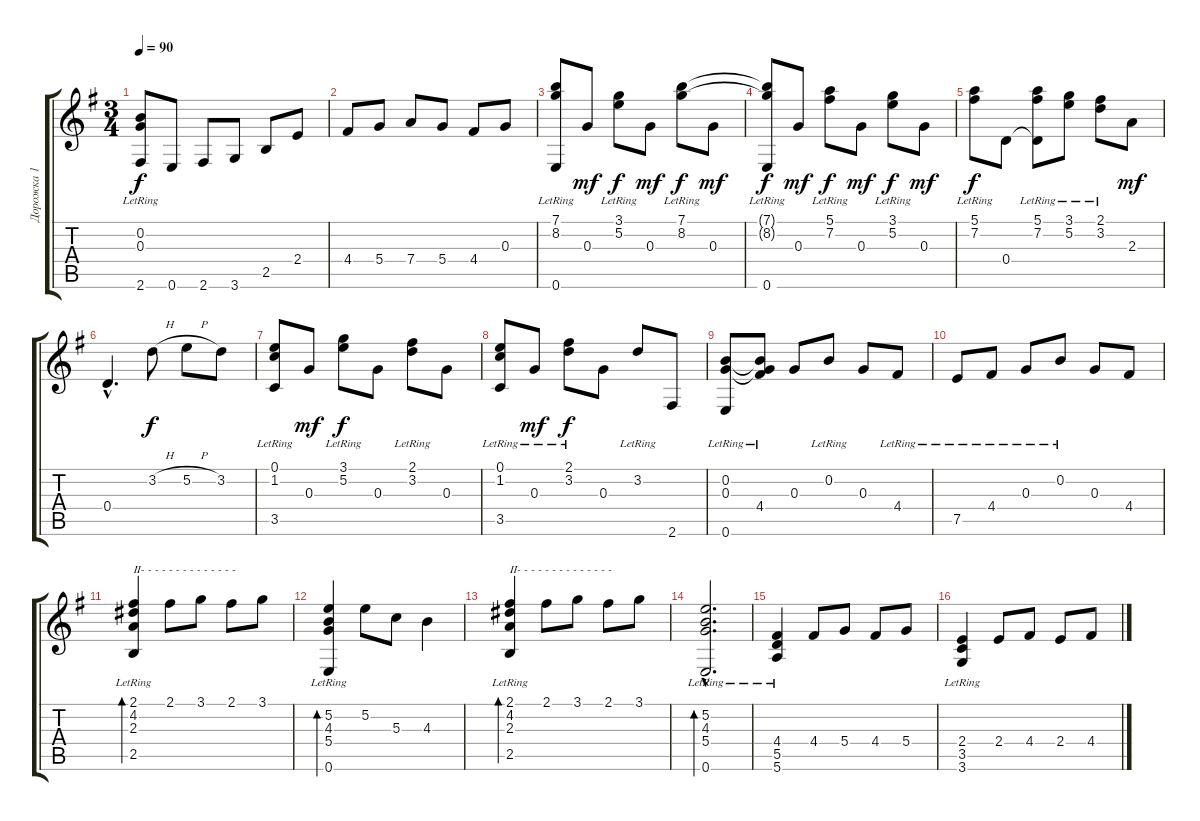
\track ("Дорожка 1" "Дорожка 1") {instrument acousticguitarnylon}
\staff {score tabs}
\tuning (E4 B3 G3 D3 A2 E2) {hide}
\ts (3 4)
\tempo 90
\clef g2
\ks eminor
(0.2{lr} 0.3{lr} 2.6).8{dy f} 0.6.8 2.6.8 3.6.8 2.5.8 2.4.8 |
4.4.8 5.4.8 7.4.8 5.4.8 4.4.8 0.3.8 |
(7.1{lr} 8.2{lr} 0.6).8 0.3.8{dy mf} (3.1{lr} 5.2{lr}).8{dy f} 0.3.8{dy mf} (7.1{lr} 8.2{lr}).8{dy f} 0.3.8{dy mf} |
(7.1{t} 8.2{t} 0.6{lr}).8{dy f} 0.3.8{dy mf} (5.1{lr} 7.2{lr}).8{dy f} 0.3.8{dy mf} (3.1{lr} 5.2{lr}).8{dy f} 0.3.8{dy mf} |
(5.1{lr} 7.2{lr}).8{dy f} 0.4.8 (5.1{lr} 7.2{lr} 0.4{t}).8 (3.1{lr} 5.2{lr}).8 (2.1{lr} 3.2{lr}).8 2.3.8{dy mf} |
0.4{hac}.4{d} 3.2{h}.8{dy f} 5.2{h}.8 3.2.8 |
(0.1{lr} 1.2{lr} 3.5{lr}).8 0.3.8{dy mf} (3.1{lr} 5.2{lr}).8{dy f} 0.3.8 (2.1{lr} 3.2{lr}).8 0.3.8 |
(0.1{lr} 1.2{lr} 3.5{lr}).8 0.3{lr}.8{dy mf} (2.1{lr} 3.2{lr}).8{dy f} 0.3.8 3.2{lr}.8 2.6.8 |
(0.2{lr} 0.3{lr} 0.6{lr}).8 (0.2{t} 0.3{t} 4.4{lr}).8 0.3.8 0.2{lr}.8 0.3.8 4.4{lr}.8 |
7.5{lr}.8 4.4{lr}.8 0.3{lr}.8 0.2{lr}.8 0.3.8 4.4.8 |
(2.1 4.2{lr} 2.3{lr} 2.5{lr}).4{bd 240 txt "II- - - - - - - - - - - - - -"} 2.1.8 3.1.8 2.1.8 3.1.8 |
(5.2 4.3{lr} 5.4{lr} 0.6{lr}).4{bd 240} 5.2.8 5.3.8 4.3.4 |
(2.1 4.2{lr} 2.3{lr} 2.5{lr}).4{bd 240 txt "II- - - - - - - - - - - - - -"} 2.1.8 3.1.8 2.1.8 3.1.8 |
(5.2{hac lr} 4.3{hac lr} 5.4{hac lr} 0.6{hac lr}).2{d bd 240} |
(4.4 5.5{lr} 5.6{lr}).4 4.4.8 5.4.8 4.4.8 5.4.8 |
(2.4 3.5{lr} 3.6{lr}).4 2.4.8 4.4.8 2.4.8 4.4.8
